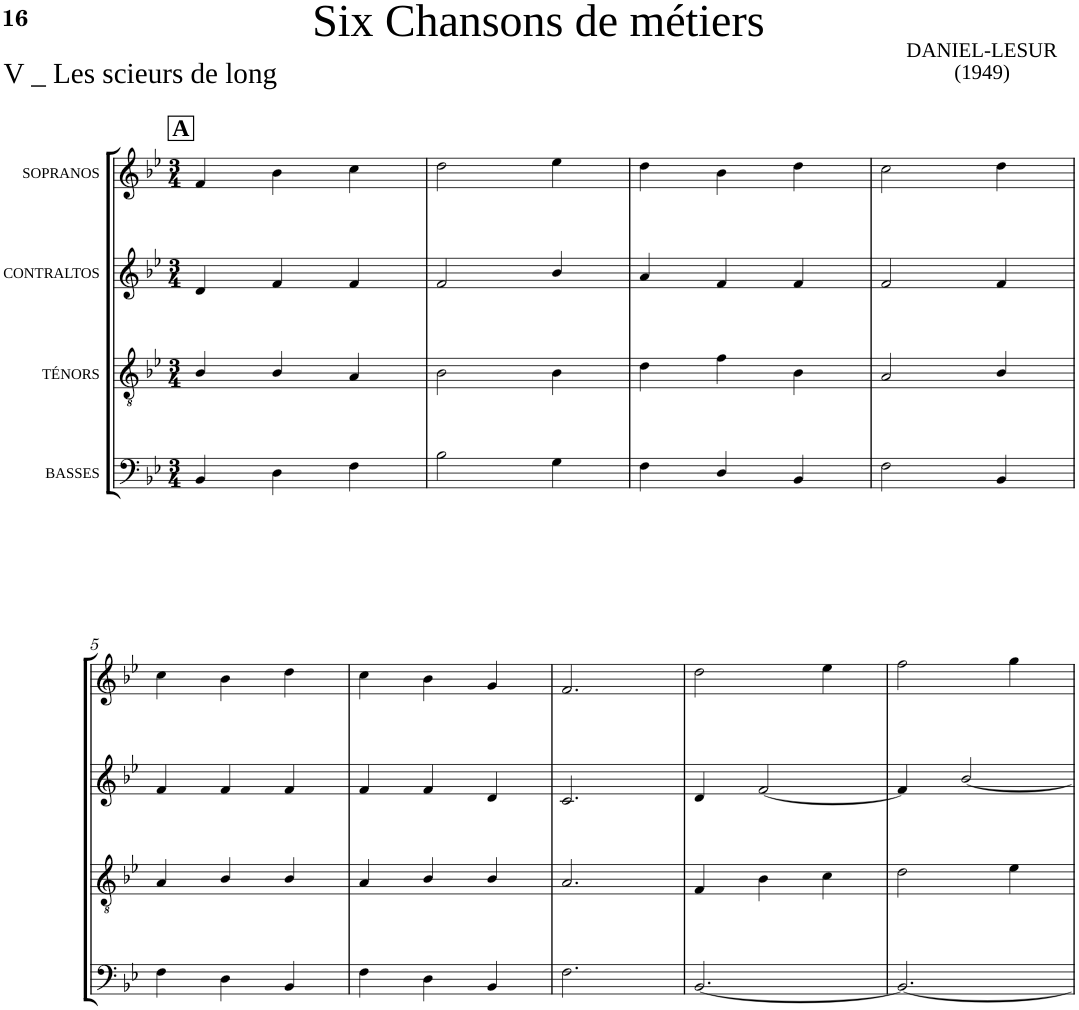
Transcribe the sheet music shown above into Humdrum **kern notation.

**kern	**kern	**kern	**kern	**kern
*part5	*part4	*part3	*part2	*part1
*staff5	*staff4	*staff3	*staff2	*staff1
*I"BASSES	*I"TÉNORS	*I"CONTRALTOS	*I"SOPRANOS	*I"Soprano solo
!!LO:PB:g=z
*clefF4	*clefGv2	*clefG2	*clefG2	*clefG2
*k[b-e-]	*k[b-e-]	*k[b-e-]	*k[b-e-]	*k[b-e-]
*M3/4	*M3/4	*M3/4	*M3/4	*M3/4
!!LO:REH:place=s1:a:B:cj:fs=16:t=A
=1	=1	=1	=1	=1
4BB-/	4B-/	4d/	4f/	2.r
4D\	4B-/	4f/	4b-\	.
4F\	4A/	4f/	4cc\	.
=2	=2	=2	=2	=2
2B-\	2B-\	2f/	2dd\	2.r
4G\	4B-\	4b-/	4ee-\	.
=3	=3	=3	=3	=3
4F\	4d\	4a/	4dd\	2.r
4D/	4f\	4f/	4b-\	.
4BB-/	4B-\	4f/	4dd\	.
=4	=4	=4	=4	=4
2F\	2A/	2f/	2cc\	2.r
4BB-/	4B-/	4f/	4dd\	.
!!LO:LB:g=z
=5	=5	=5	=5	=5
4F\	4A/	4f/	4cc\	2.r
4D\	4B-/	4f/	4b-\	.
4BB-/	4B-/	4f/	4dd\	.
=6	=6	=6	=6	=6
4F\	4A/	4f/	4cc\	2.r
4D\	4B-/	4f/	4b-\	.
4BB-/	4B-/	4d/	4g/	.
=7	=7	=7	=7	=7
2.F\	2.A/	2.c/	2.f/	2.r
=8	=8	=8	=8	=8
[2.BB-/	4F/	4d/	2dd\	2.r
.	4B-\	[2f/	.	.
.	4c\	.	4ee-\	.
=9	=9	=9	=9	=9
2.BB-/_	2d\	4f/]	2ff\	2.r
.	.	[<2b-/	.	.
.	4e-\	.	4gg\	.
=	=	=	=	=
*-	*-	*-	*-	*-
